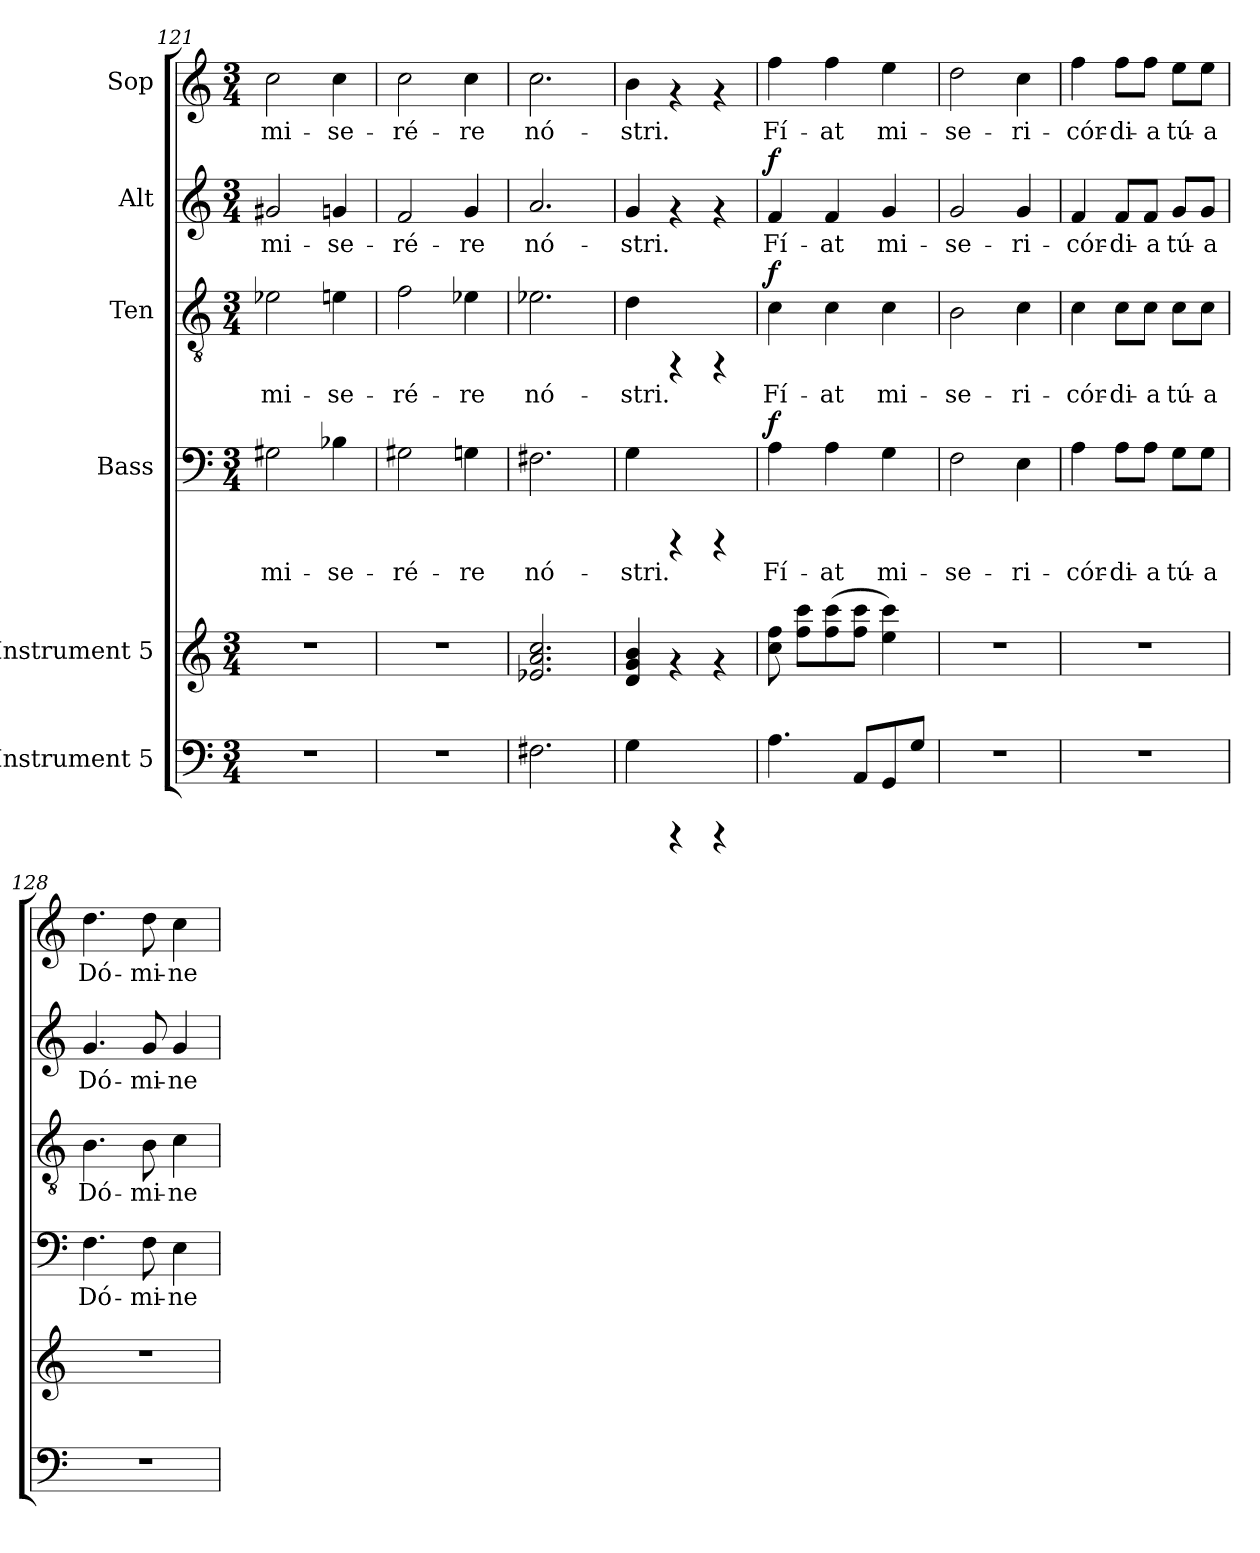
**kern	**kern	**kern	**text	**dynam	**kern	**text	**dynam	**kern	**text	**dynam	**kern	**text
*part6	*part5	*part4	*part4	*part4	*part3	*part3	*part3	*part2	*part2	*part2	*part1	*part1
*staff6	*staff5	*staff4	*staff4	*staff4	*staff3	*staff3	*staff3	*staff2	*staff2	*staff2	*staff1	*staff1
*I"Instrument 5	*I"Instrument 5	*I"Bass	*	*	*I"Ten	*	*	*I"Alt	*	*	*I"Sop	*
*clefF4	*clefG2	*clefF4	*	*	*clefGv2	*	*	*clefG2	*	*	*clefG2	*
*k[]	*k[]	*k[]	*	*	*k[]	*	*	*k[]	*	*	*k[]	*
*C:	*C:	*C:	*	*	*C:	*	*	*C:	*	*	*C:	*
*M3/4	*M3/4	*M3/4	*	*	*M3/4	*	*	*M3/4	*	*	*M3/4	*
=121	=121	=121	=121	=121	=121	=121	=121	=121	=121	=121	=121	=121
!	!	!	!LO:LY:b:cj	!	!	!LO:LY:b:cj	!	!	!LO:LY:b:cj	!	!	!LO:LY:b:cj
2.r	2.r	2G#X\	mi-	.	2e-X\	mi-	.	2g#X/	mi-	.	2cc\	mi-
!	!	!	!LO:LY:b:cj	!	!	!LO:LY:b:cj	!	!	!LO:LY:b:cj	!	!	!LO:LY:b:cj
.	.	4B-X\	-se-	.	4en\	-se-	.	4gn/	-se-	.	4cc\	-se-
=122	=122	=122	=122	=122	=122	=122	=122	=122	=122	=122	=122	=122
!	!	!	!LO:LY:b:cj	!	!	!LO:LY:b:cj	!	!	!LO:LY:b:cj	!	!	!LO:LY:b:cj
2.r	2.r	2G#X\	-ré-	.	2f\	-ré-	.	2f/	-ré-	.	2cc\	-ré-
!	!	!	!LO:LY:b:cj	!	!	!LO:LY:b:cj	!	!	!LO:LY:b:cj	!	!	!LO:LY:b:cj
.	.	4Gn\	-re	.	4e-X\	-re	.	4g/	-re	.	4cc\	-re
=123	=123	=123	=123	=123	=123	=123	=123	=123	=123	=123	=123	=123
!	!	!	!LO:LY:b:cj	!	!	!LO:LY:b:cj	!	!	!LO:LY:b:cj	!	!	!LO:LY:b:cj
2.F#X\	2.a/ 2.e-X/ 2.cc/	2.F#X\	nó-	.	2.e-X\	nó-	.	2.a/	nó-	.	2.cc\	nó-
=124	=124	=124	=124	=124	=124	=124	=124	=124	=124	=124	=124	=124
!	!	!	!LO:LY:b:cj	!	!	!LO:LY:b:cj	!	!	!LO:LY:b:cj	!	!	!LO:LY:b:cj
4G\	4g/ 4d/ 4b/	4G\	-stri.	.	4d\	-stri.	.	4g/	-stri.	.	4b\	-stri.
4rCCC	4rf	4rCCC	.	.	4rFF	.	.	4rf	.	.	4rf	.
4rCCC	4rf	4rCCC	.	.	4rFF	.	.	4rf	.	.	4rf	.
=125	=125	=125	=125	=125	=125	=125	=125	=125	=125	=125	=125	=125
!	!	!	!LO:LY:b:cj	!LO:DY:a	!	!LO:LY:b:cj	!LO:DY:a	!	!LO:LY:b:cj	!LO:DY:a	!	!LO:LY:b:cj
4.A\	8ff\ 8cc\	4A\	Fí-	f	4c\	Fí-	f	4f/	Fí-	f	4ff\	Fí-
.	8ccc\ 8ff\L	.	.	.	.	.	.	.	.	.	.	.
!	!	!	!LO:LY:b:cj	!	!	!LO:LY:b:cj	!	!	!LO:LY:b:cj	!	!	!LO:LY:b:cj
.	(<8ff\ 8ccc\	4A\	-at	.	4c\	-at	.	4f/	-at	.	4ff\	-at
8AA/L	8ff\ 8ccc\J	.	.	.	.	.	.	.	.	.	.	.
!	!	!	!LO:LY:b:cj	!	!	!LO:LY:b:cj	!	!	!LO:LY:b:cj	!	!	!LO:LY:b:cj
8GG/	4ccc\ 4ee\)	4G\	mi-	.	4c\	mi-	.	4g/	mi-	.	4ee\	mi-
8G/J	.	.	.	.	.	.	.	.	.	.	.	.
=126	=126	=126	=126	=126	=126	=126	=126	=126	=126	=126	=126	=126
!	!	!	!LO:LY:b:cj	!	!	!LO:LY:b:cj	!	!	!LO:LY:b:cj	!	!	!LO:LY:b:cj
2.r	2.r	2F\	-se-	.	2B\	-se-	.	2g/	-se-	.	2dd\	-se-
!	!	!	!LO:LY:b:cj	!	!	!LO:LY:b:cj	!	!	!LO:LY:b:cj	!	!	!LO:LY:b:cj
.	.	4E\	-ri-	.	4c\	-ri-	.	4g/	-ri-	.	4cc\	-ri-
=127	=127	=127	=127	=127	=127	=127	=127	=127	=127	=127	=127	=127
!	!	!	!LO:LY:b:cj	!	!	!LO:LY:b:cj	!	!	!LO:LY:b:cj	!	!	!LO:LY:b:cj
2.r	2.r	4A\	-cór-	.	4c\	-cór-	.	4f/	-cór-	.	4ff\	-cór-
!	!	!	!LO:LY:b:cj	!	!	!LO:LY:b:cj	!	!	!LO:LY:b:cj	!	!	!LO:LY:b:cj
.	.	8A\L	-di-	.	8c\L	-di-	.	8f/L	-di-	.	8ff\L	-di-
!	!	!	!LO:LY:b:cj	!	!	!LO:LY:b:cj	!	!	!LO:LY:b:cj	!	!	!LO:LY:b:cj
.	.	8A\J	-a	.	8c\J	-a	.	8f/J	-a	.	8ff\J	-a
!	!	!	!LO:LY:b:cj	!	!	!LO:LY:b:cj	!	!	!LO:LY:b:cj	!	!	!LO:LY:b:cj
.	.	8G\L	tú-	.	8c\L	tú-	.	8g/L	tú-	.	8ee\L	tú-
!	!	!	!LO:LY:b:cj	!	!	!LO:LY:b:cj	!	!	!LO:LY:b:cj	!	!	!LO:LY:b:cj
.	.	8G\J	-a	.	8c\J	-a	.	8g/J	-a	.	8ee\J	-a
!!LO:PB:g=z
=128	=128	=128	=128	=128	=128	=128	=128	=128	=128	=128	=128	=128
!	!	!	!LO:LY:b:cj	!	!	!LO:LY:b:cj	!	!	!LO:LY:b:cj	!	!	!LO:LY:b:cj
2.r	2.r	4.F\	Dó-	.	4.B\	Dó-	.	4.g/	Dó-	.	4.dd\	Dó-
!	!	!	!LO:LY:b:cj	!	!	!LO:LY:b:cj	!	!	!LO:LY:b:cj	!	!	!LO:LY:b:cj
.	.	8F\	-mi-	.	8B\	-mi-	.	8g/	-mi-	.	8dd\	-mi-
!	!	!	!LO:LY:b:cj	!	!	!LO:LY:b:cj	!	!	!LO:LY:b:cj	!	!	!LO:LY:b:cj
.	.	4E\	-ne	.	4c\	-ne	.	4g/	-ne	.	4cc\	-ne
=	=	=	=	=	=	=	=	=	=	=	=	=
*-	*-	*-	*-	*-	*-	*-	*-	*-	*-	*-	*-	*-
